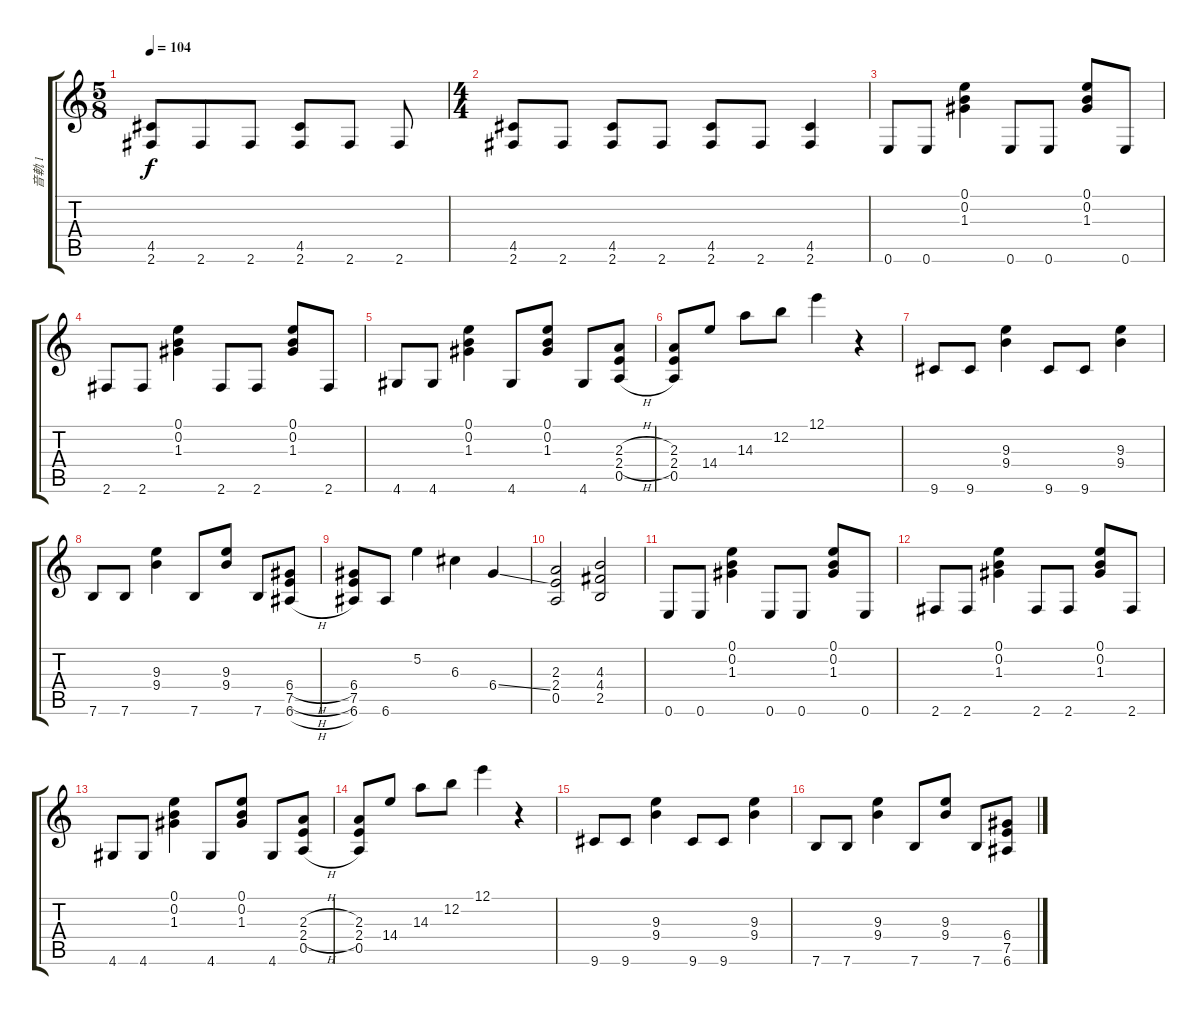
\track ("音軌 1" "音軌 1") {instrument distortionguitar}
\staff {score tabs}
\tuning (E4 B3 G3 D3 A2 E2) {hide}
\ts (5 8)
\tempo 104
\clef g2
\ks c
(4.5 2.6).8{dy f} 2.6.8 2.6.8 (4.5 2.6).8 2.6.8 2.6.8 |
\ts (4 4)
(4.5 2.6).8 2.6.8 (4.5 2.6).8 2.6.8 (4.5 2.6).8 2.6.8 (4.5 2.6).4 |
0.6.8 0.6.8 (0.1 0.2 1.3).4 0.6.8 0.6.8 (0.1 0.2 1.3).8 0.6.8 |
2.6.8 2.6.8 (0.1 0.2 1.3).4 2.6.8 2.6.8 (0.1 0.2 1.3).8 2.6.8 |
4.6.8 4.6.8 (0.1 0.2 1.3).4 4.6.8 (0.1 0.2 1.3).8 4.6.8 (2.3{h} 2.4{h} 0.5{h}).8 |
(2.3 2.4 0.5).8 14.4.8 14.3.8 12.2.8 12.1.4 r.4 |
9.6.8 9.6.8 (9.3 9.4).4 9.6.8 9.6.8 (9.3 9.4).4 |
7.6.8 7.6.8 (9.3 9.4).4 7.6.8 (9.3 9.4).8 7.6.8 (6.4{h} 7.5{h} 6.6{h}).8 |
(6.4 7.5 6.6).8 6.6.8 5.2.4 6.3.4 6.4{ss}.4 |
(2.3 2.4 0.5).2 (4.3 4.4 2.5).2 |
0.6.8 0.6.8 (0.1 0.2 1.3).4 0.6.8 0.6.8 (0.1 0.2 1.3).8 0.6.8 |
2.6.8 2.6.8 (0.1 0.2 1.3).4 2.6.8 2.6.8 (0.1 0.2 1.3).8 2.6.8 |
4.6.8 4.6.8 (0.1 0.2 1.3).4 4.6.8 (0.1 0.2 1.3).8 4.6.8 (2.3{h} 2.4{h} 0.5{h}).8 |
(2.3 2.4 0.5).8 14.4.8 14.3.8 12.2.8 12.1.4 r.4 |
9.6.8 9.6.8 (9.3 9.4).4 9.6.8 9.6.8 (9.3 9.4).4 |
7.6.8 7.6.8 (9.3 9.4).4 7.6.8 (9.3 9.4).8 7.6.8 (6.4{h} 7.5{h} 6.6{h}).8
